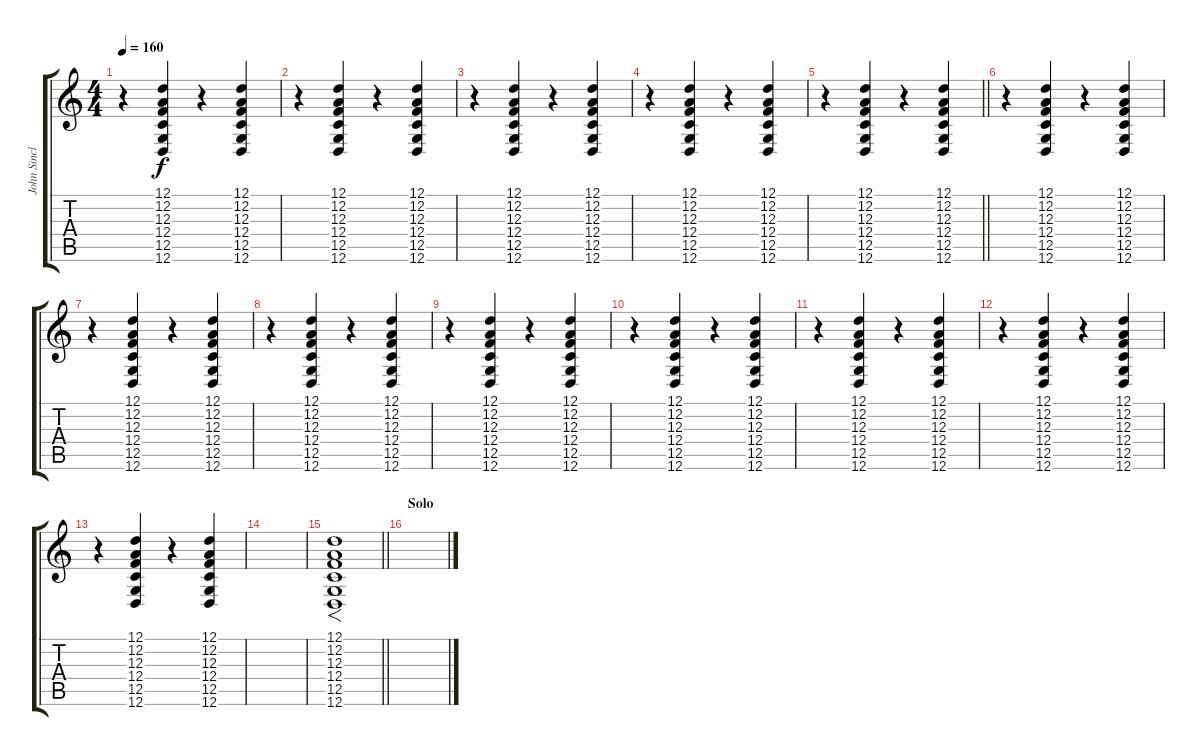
\track ("John Sinclair - Keyboards" "John Sincl") {instrument stringensemble1}
\staff {score tabs}
\tuning (D4 A3 F3 C3 G2 D2) {hide}
\ts (4 4)
\tempo 160
\clef g2
\ks c
r.4{dy f volume 12 instrument applause} (12.1 12.2 12.3 12.4 12.5 12.6).4 r.4 (12.1 12.2 12.3 12.4 12.5 12.6).4 |
r.4{volume 12 instrument applause} (12.1 12.2 12.3 12.4 12.5 12.6).4 r.4 (12.1 12.2 12.3 12.4 12.5 12.6).4 |
r.4{volume 12 instrument applause} (12.1 12.2 12.3 12.4 12.5 12.6).4 r.4 (12.1 12.2 12.3 12.4 12.5 12.6).4 |
r.4{volume 12 instrument applause} (12.1 12.2 12.3 12.4 12.5 12.6).4 r.4 (12.1 12.2 12.3 12.4 12.5 12.6).4 |
\barLineRight lightlight
r.4{volume 12 instrument applause} (12.1 12.2 12.3 12.4 12.5 12.6).4 r.4 (12.1 12.2 12.3 12.4 12.5 12.6).4 |
\section ("" "")
r.4{volume 12 instrument applause} (12.1 12.2 12.3 12.4 12.5 12.6).4 r.4 (12.1 12.2 12.3 12.4 12.5 12.6).4 |
r.4{volume 12 instrument applause} (12.1 12.2 12.3 12.4 12.5 12.6).4 r.4 (12.1 12.2 12.3 12.4 12.5 12.6).4 |
r.4{volume 12 instrument applause} (12.1 12.2 12.3 12.4 12.5 12.6).4 r.4 (12.1 12.2 12.3 12.4 12.5 12.6).4 |
r.4{volume 12 instrument applause} (12.1 12.2 12.3 12.4 12.5 12.6).4 r.4 (12.1 12.2 12.3 12.4 12.5 12.6).4 |
r.4{volume 12 instrument applause} (12.1 12.2 12.3 12.4 12.5 12.6).4 r.4 (12.1 12.2 12.3 12.4 12.5 12.6).4 |
r.4{volume 12 instrument applause} (12.1 12.2 12.3 12.4 12.5 12.6).4 r.4 (12.1 12.2 12.3 12.4 12.5 12.6).4 |
r.4{volume 12 instrument applause} (12.1 12.2 12.3 12.4 12.5 12.6).4 r.4 (12.1 12.2 12.3 12.4 12.5 12.6).4 |
r.4{volume 12 instrument applause} (12.1 12.2 12.3 12.4 12.5 12.6).4 r.4 (12.1 12.2 12.3 12.4 12.5 12.6).4 |
|
\barLineRight lightlight
(12.1 12.2 12.3 12.4 12.5 12.6).1{f volume 16 instrument seashore} |
\section ("" "Solo")
